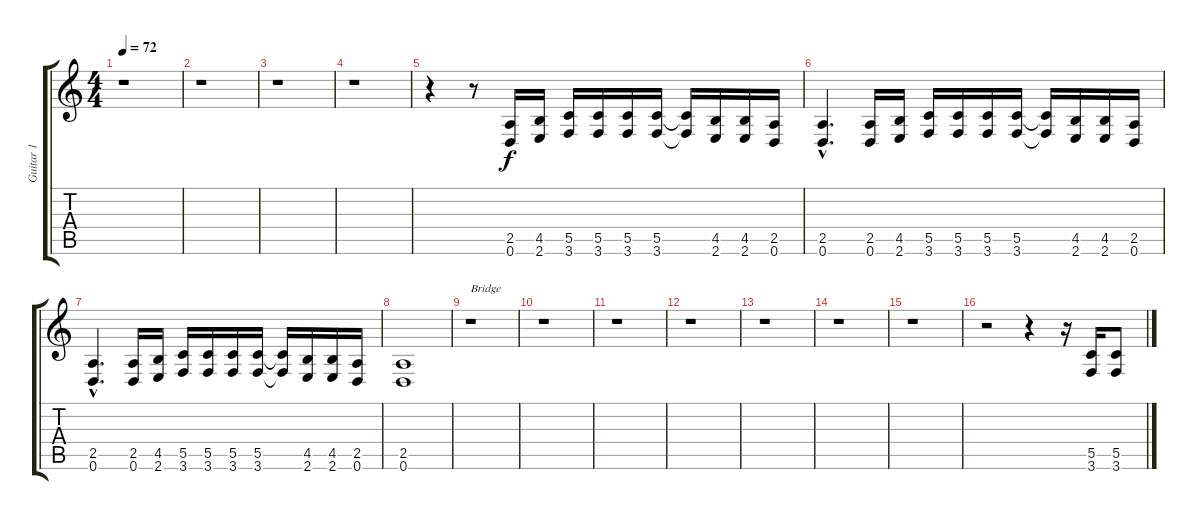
\track ("Guitar 1" "Guitar 1") {instrument overdrivenguitar}
\staff {score tabs}
\tuning (D4 A3 F3 C3 G2 D2) {hide}
\ts (4 4)
\tempo 72
\clef g2
\ks c
r.1{dy f} |
r.1 |
r.1 |
r.1 |
r.4 r.8 (2.5 0.6).16 (4.5 2.6).16 (5.5 3.6).16 (5.5 3.6).16 (5.5 3.6).16 (5.5 3.6).16 (5.5{t} 3.6{t}).16 (4.5 2.6).16 (4.5 2.6).16 (2.5 0.6).16 |
(2.5{hac} 0.6{hac}).4{d} (2.5 0.6).16 (4.5 2.6).16 (5.5 3.6).16 (5.5 3.6).16 (5.5 3.6).16 (5.5 3.6).16 (5.5{t} 3.6{t}).16 (4.5 2.6).16 (4.5 2.6).16 (2.5 0.6).16 |
(2.5{hac} 0.6{hac}).4{d} (2.5 0.6).16 (4.5 2.6).16 (5.5 3.6).16 (5.5 3.6).16 (5.5 3.6).16 (5.5 3.6).16 (5.5{t} 3.6{t}).16 (4.5 2.6).16 (4.5 2.6).16 (2.5 0.6).16 |
(2.5 0.6).1 |
r.1{txt "Bridge"} |
r.1 |
r.1 |
r.1 |
r.1 |
r.1 |
r.1 |
r.2 r.4 r.16 (5.5 3.6).16 (5.5 3.6).8
